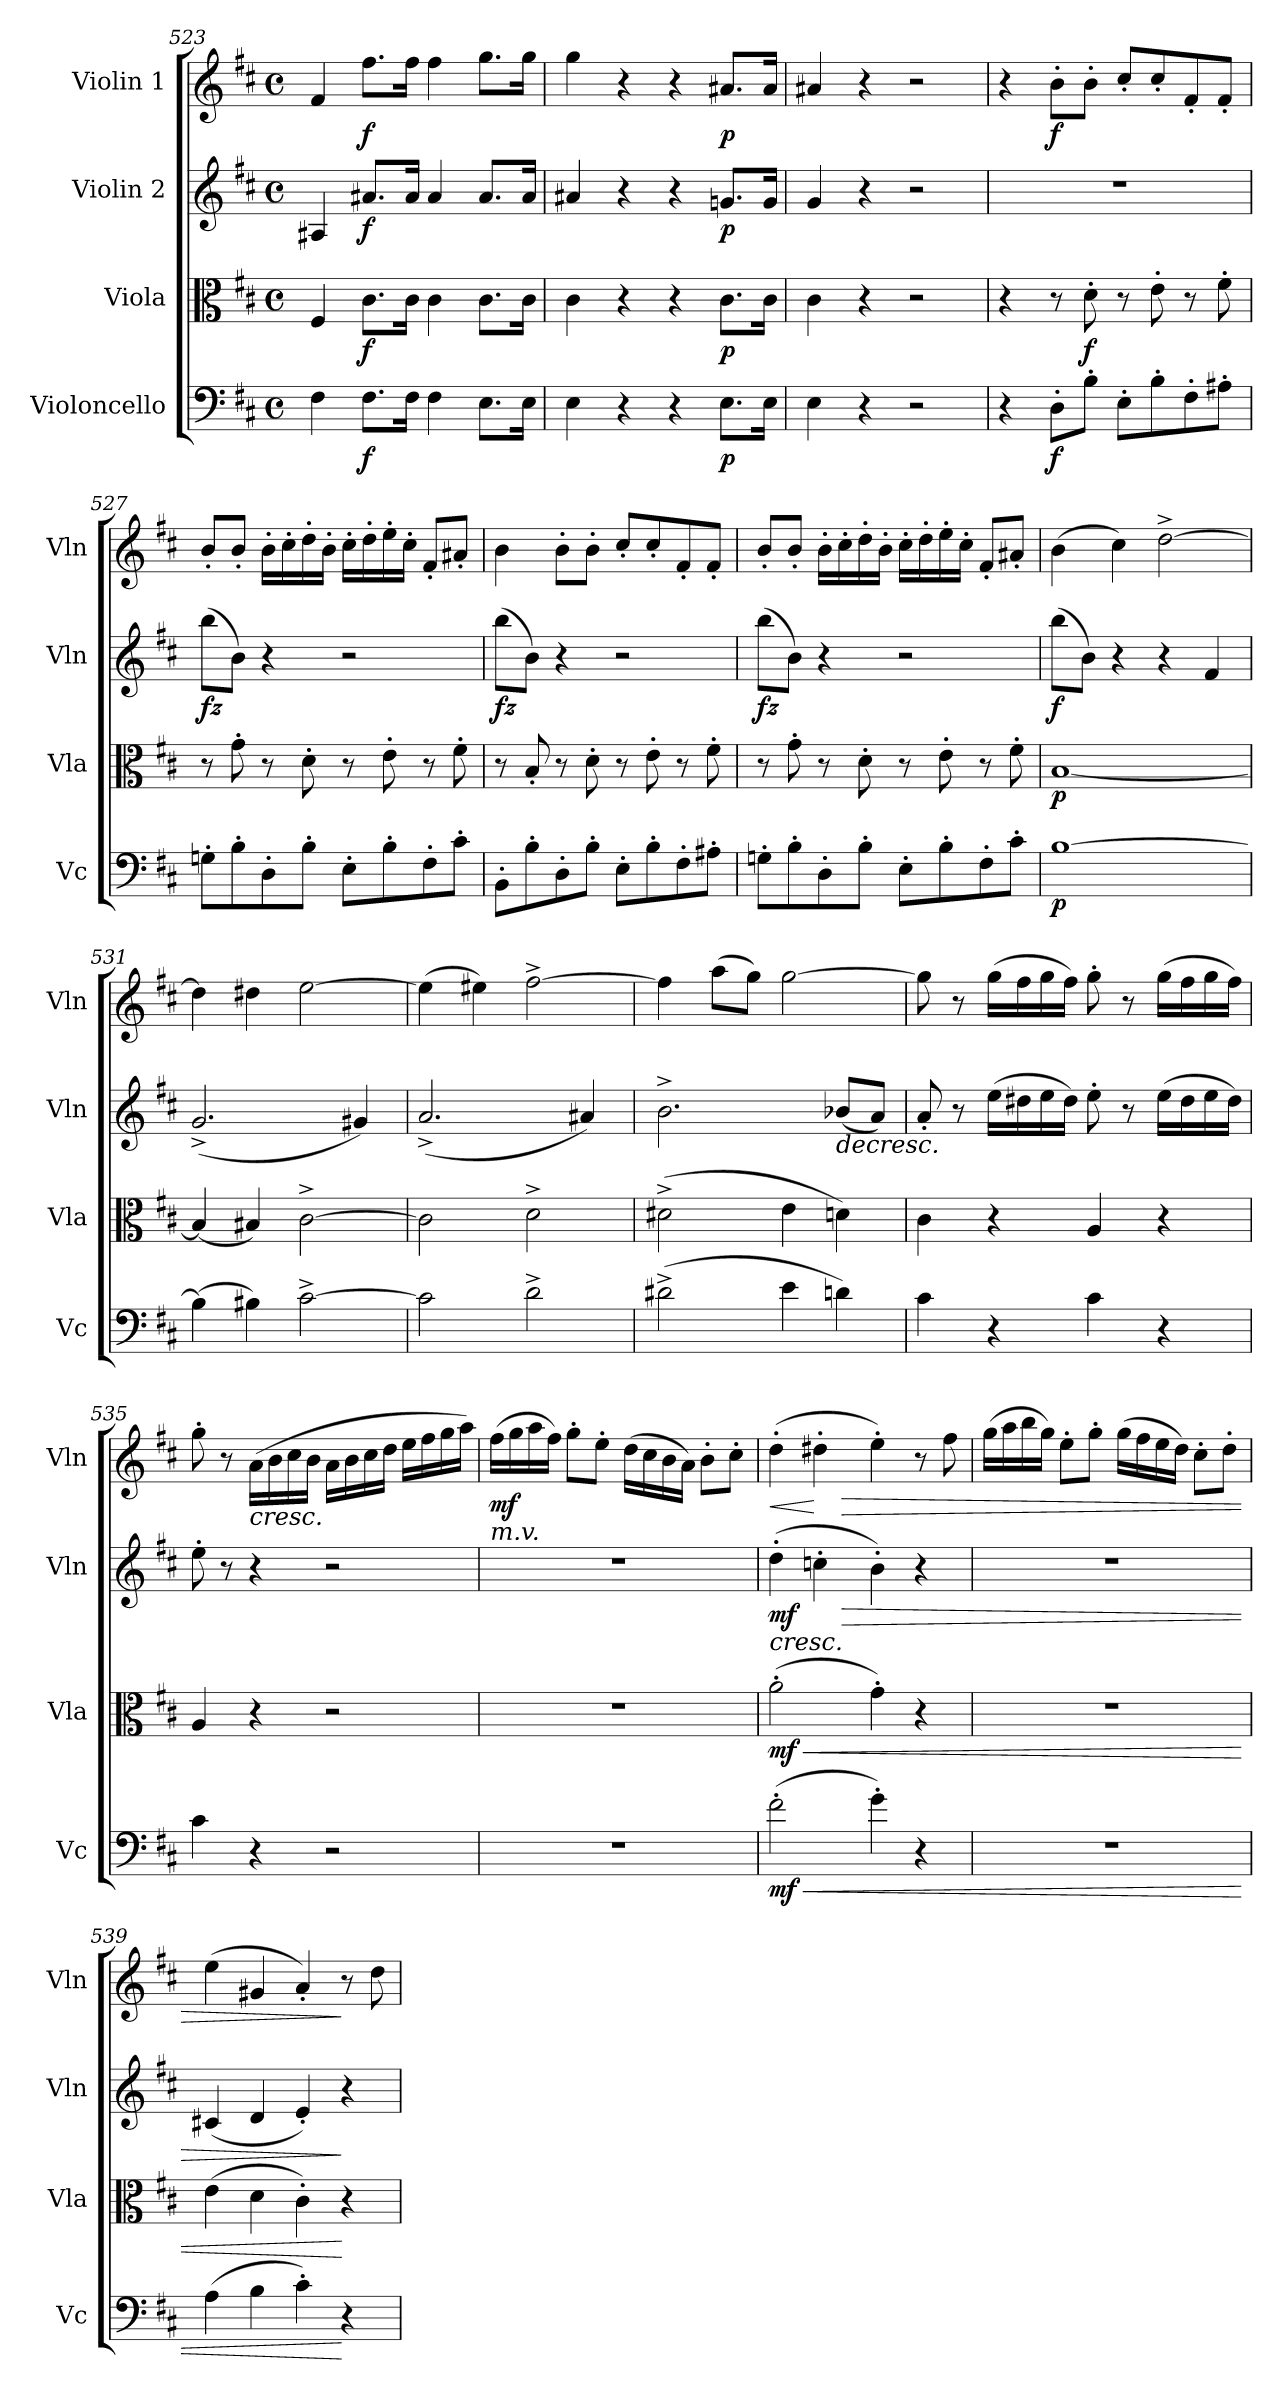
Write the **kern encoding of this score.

**kern	**dynam	**kern	**dynam	**kern	**dynam	**kern	**dynam
*part4	*part4	*part3	*part3	*part2	*part2	*part1	*part1
*staff4	*staff4	*staff3	*staff3	*staff2	*staff2	*staff1	*staff1
*I"Violoncello	*	*I"Viola	*	*I"Violin 2	*	*I"Violin 1	*
*I'Vc	*	*I'Vla	*	*I'Vln	*	*I'Vln	*
!!LO:PB:g=z
*clefF4	*	*clefC3	*	*clefG2	*	*clefG2	*
*k[f#c#]	*	*k[f#c#]	*	*k[f#c#]	*	*k[f#c#]	*
*M4/4	*	*M4/4	*	*M4/4	*	*M4/4	*
*met(c)	*	*met(c)	*	*met(c)	*	*met(c)	*
=523	=523	=523	=523	=523	=523	=523	=523
4F#\	.	4F#/	.	4A#X/	.	4f#/	.
!	!LO:DY:b	!	!LO:DY:b	!	!LO:DY:b	!	!LO:DY:b
8.F#\L	f	8.c#\L	f	8.a#X/L	f	8.ff#\L	f
16F#\Jk	.	16c#\Jk	.	16a#/Jk	.	16ff#\Jk	.
4F#\	.	4c#\	.	4a#/	.	4ff#\	.
8.E\L	.	8.c#\L	.	8.a#/L	.	8.gg\L	.
16E\Jk	.	16c#\Jk	.	16a#/Jk	.	16gg\Jk	.
=524	=524	=524	=524	=524	=524	=524	=524
4E\	.	4c#\	.	4a#X/	.	4gg\	.
4r	.	4r	.	4r	.	4r	.
4r	.	4r	.	4r	.	4r	.
!	!LO:DY:b	!	!LO:DY:b	!	!LO:DY:b	!	!LO:DY:b
8.E\L	p	8.c#\L	p	8.gn/L	p	8.a#X/L	p
16E\Jk	.	16c#\Jk	.	16g/Jk	.	16a#/Jk	.
=525	=525	=525	=525	=525	=525	=525	=525
4E\	.	4c#\	.	4g/	.	4a#X/	.
4r	.	4r	.	4r	.	4r	.
2r	.	2r	.	2r	.	2r	.
=526	=526	=526	=526	=526	=526	=526	=526
4r	.	4r	.	1r	.	4r	.
!	!LO:DY:b	!	!	!	!	!	!LO:DY:b
8D'\L	f	8r	.	.	.	8b'\L	f
!	!	!	!LO:DY:b	!	!	!	!
8B'\J	.	8d'\	f	.	.	8b'\J	.
8E'\L	.	8r	.	.	.	8cc#'/L	.
8B'\	.	8e'\	.	.	.	8cc#'/	.
8F#'\	.	8r	.	.	.	8f#'/	.
8A#X'\J	.	8f#'\	.	.	.	8f#'/J	.
=527	=527	=527	=527	=527	=527	=527	=527
!	!	!	!	!	!LO:DY:b	!	!
8Gn'\L	.	8r	.	(>8bb\L	fz	8b'/L	.
8B'\	.	8g'\	.	8b\J)	.	8b'/J	.
8D'\	.	8r	.	4r	.	16b'\LL	.
.	.	.	.	.	.	16cc#'\	.
8B'\J	.	8d'\	.	.	.	16dd'\	.
.	.	.	.	.	.	16b'\JJ	.
8E'\L	.	8r	.	2r	.	16cc#'\LL	.
.	.	.	.	.	.	16dd'\	.
8B'\	.	8e'\	.	.	.	16ee'\	.
.	.	.	.	.	.	16cc#'\JJ	.
8F#'\	.	8r	.	.	.	8f#'/L	.
8c#'\J	.	8f#'\	.	.	.	8a#X'/J	.
!!LO:LB:g=z
=528	=528	=528	=528	=528	=528	=528	=528
!	!	!	!	!	!LO:DY:b	!	!
8BB'\L	.	8r	.	(>8bb\L	fz	4b\	.
8B'\	.	8B'/	.	8b\J)	.	.	.
8D'\	.	8r	.	4r	.	8b'\L	.
8B'\J	.	8d'\	.	.	.	8b'\J	.
8E'\L	.	8r	.	2r	.	8cc#'/L	.
8B'\	.	8e'\	.	.	.	8cc#'/	.
8F#'\	.	8r	.	.	.	8f#'/	.
8A#X'\J	.	8f#'\	.	.	.	8f#'/J	.
=529	=529	=529	=529	=529	=529	=529	=529
!	!	!	!	!	!LO:DY:b	!	!
8Gn'\L	.	8r	.	(>8bb\L	fz	8b'/L	.
8B'\	.	8g'\	.	8b\J)	.	8b'/J	.
8D'\	.	8r	.	4r	.	16b'\LL	.
.	.	.	.	.	.	16cc#'\	.
8B'\J	.	8d'\	.	.	.	16dd'\	.
.	.	.	.	.	.	16b'\JJ	.
8E'\L	.	8r	.	2r	.	16cc#'\LL	.
.	.	.	.	.	.	16dd'\	.
8B'\	.	8e'\	.	.	.	16ee'\	.
.	.	.	.	.	.	16cc#'\JJ	.
8F#'\	.	8r	.	.	.	8f#'/L	.
8c#'\J	.	8f#'\	.	.	.	8a#X'/J	.
=530	=530	=530	=530	=530	=530	=530	=530
!	!LO:DY:b	!	!LO:DY:b	!	!LO:DY:b	!	!
[1B	p	[1B	p	(>8bb\L	f	(>4b\	.
.	.	.	.	8b\J)	.	.	.
.	.	.	.	4r	.	4cc#\)	.
.	.	.	.	4r	.	[2dd^\	.
.	.	.	.	4f#/	.	.	.
=531	=531	=531	=531	=531	=531	=531	=531
(>4B\]	.	(<4B/]	.	(<2.g^/	.	4dd\]	.
4B#X\)	.	4B#X/)	.	.	.	4dd#X\	.
[2c#^\	.	[2c#^\	.	.	.	[2ee\	.
.	.	.	.	4g#X/)	.	.	.
!!LO:LB:g=z
=532	=532	=532	=532	=532	=532	=532	=532
2c#\]	.	2c#\]	.	(<2.a^/	.	(>4ee\]	.
.	.	.	.	.	.	4ee#X\)	.
2d^\	.	2d^\	.	.	.	[2ff#^\	.
.	.	.	.	4a#X/)	.	.	.
=533	=533	=533	=533	=533	=533	=533	=533
(>2d#X^\	.	(>2d#X^\	.	2.b^\	.	4ff#\]	.
.	.	.	.	.	.	(>8aa\L	.
.	.	.	.	.	.	8gg\J)	.
4e\	.	4e\	.	.	.	[2gg\	.
!	!	!	!	!	!LO:HP:b	!	!
4dn\)	.	4dn\)	.	(<8b-X/L	>	.	.
.	.	.	.	8a/J)	.	.	.
=534	=534	=534	=534	=534	=534	=534	=534
4c#\	.	4c#\	.	8a'/	.	8gg\]	.
.	.	.	.	8r	.	8r	.
4r	.	4r	.	(>16ee\LL	.	(>16gg\LL	.
.	.	.	.	16dd#X\	.	16ff#\	.
.	.	.	.	16ee\	.	16gg\	.
.	.	.	.	16dd#\JJ)	.	16ff#\JJ)	.
4c#\	.	4A/	.	8ee'\	.	8gg'\	.
.	.	.	.	8r	.	8r	.
4r	.	4r	.	(>16ee\LL	.	(>16gg\LL	.
.	.	.	.	16dd#\	.	16ff#\	.
.	.	.	.	16ee\	.	16gg\	.
.	.	.	.	16dd#\JJ)	.	16ff#\JJ)	.
=535	=535	=535	=535	=535	=535	=535	=535
4c#\	.	4A/	.	8ee'\	.	8gg'\	.
.	.	.	.	8r	.	8r	.
!	!	!	!	!	!	!	!LO:HP:b
4r	.	4r	.	4r	.	(>16a\LL	<
.	.	.	.	.	.	16b\	.
.	.	.	.	.	.	16cc#\	.
.	.	.	.	.	.	16b\JJ	.
2r	.	2r	.	2r	.	16a\LL	.
.	.	.	.	.	.	16b\	.
.	.	.	.	.	.	16cc#\	.
.	.	.	.	.	.	16dd\JJ	.
.	.	.	.	.	.	16ee\LL	.
.	.	.	.	.	.	16ff#\	.
.	.	.	.	.	.	16gg\	.
.	.	.	.	.	.	16aa\JJ)	.
!!LO:LB:g=z
=536	=536	=536	=536	=536	=536	=536	=536
!	!	!	!	!	!	!LO:TX:b:i:t=m.v.	!
!	!	!	!	!	!	!	!LO:DY:b
1r	.	1r	.	1r	.	(>16ff#\LL	mf
.	.	.	.	.	.	16gg\	.
.	.	.	.	.	.	16aa\	.
.	.	.	.	.	.	16ff#\JJ)	.
.	.	.	.	.	.	8gg'\L	.
.	.	.	.	.	.	8ee'\J	.
.	.	.	.	.	.	(>16dd\LL	.
.	.	.	.	.	.	16cc#\	.
.	.	.	.	.	.	16b\	.
.	.	.	.	.	.	16a\JJ)	.
.	.	.	.	.	.	8b'\L	.
.	.	.	.	.	.	8cc#'\J	.
=537	=537	=537	=537	=537	=537	=537	=537
!	!	!	!	!LO:TX:b:i:t=m.v.	!	!	!
!	!	!LO:TX:b:i:t=m.v.	!	!	!	!	!
!LO:TX:b:i:t=m.v.	!	!	!	!	!	!	!
!	!LO:HP:b	!	!LO:HP:b	!	!LO:HP:b	!	!LO:HP:b
*^	*	*^	*	*^	*	*^	*
!	!	!LO:DY:n=1:b	!	!	!LO:DY:n=1:b	!	!	!LO:DY:n=1:b	!	!	!
(>2f#'\	4ryy	< mf	(>2a'\	4ryy	< mf	(>4dd'\	4ryy	< mf	(>4dd'\	4ryy	<
.	8ryy	.	.	8ryy	.	4ccn'\	8ryy	]	4dd#X'\	8ryy	[
!	!	!	!	!	!	!	!	!LO:HP:b	!	!	!LO:HP:b
.	8ryy	.	.	8ryy	.	.	8ryy	>	.	8ryy	>
4g'\)	4ryy	.	4g'\)	4ryy	.	4b'\)	4ryy	.	4ee'\)	2ryy	.
4r	4ryy	.	4r	4ryy	.	4r	4ryy	[	8r	.	[
.	.	.	.	.	.	.	.	.	8ff#\	.	.
*v	*v	*	*	*	*	*v	*v	*	*v	*v	*
*	*	*v	*v	*	*	*	*	*
=538	=538	=538	=538	=538	=538	=538	=538
1r	.	1r	.	1r	.	(>16gg\LL	.
.	.	.	.	.	.	16aa\	.
.	.	.	.	.	.	16bb\	.
.	.	.	.	.	.	16gg\JJ)	.
.	.	.	.	.	.	8ee'\L	.
.	.	.	.	.	.	8gg'\J	.
.	.	.	.	.	.	(>16gg\LL	.
.	.	.	.	.	.	16ff#\	.
.	.	.	.	.	.	16ee\	.
.	.	.	.	.	.	16dd\JJ)	.
.	.	.	.	.	.	8cc#'\L	.
.	.	.	.	.	.	8dd'\J	.
=539	=539	=539	=539	=539	=539	=539	=539
(>4A\	.	(>4e\	.	(<4c#X/	.	(>4ee\	.
4B\	.	4d\	.	4d/	.	4g#X/	.
4c#'\)	.	4c#'\)	.	4e'/)	.	4a'/)	.
4r	[	4r	[	4r	]	8r	]
.	.	.	.	.	.	8dd\	.
=	=	=	=	=	=	=	=
*-	*-	*-	*-	*-	*-	*-	*-
